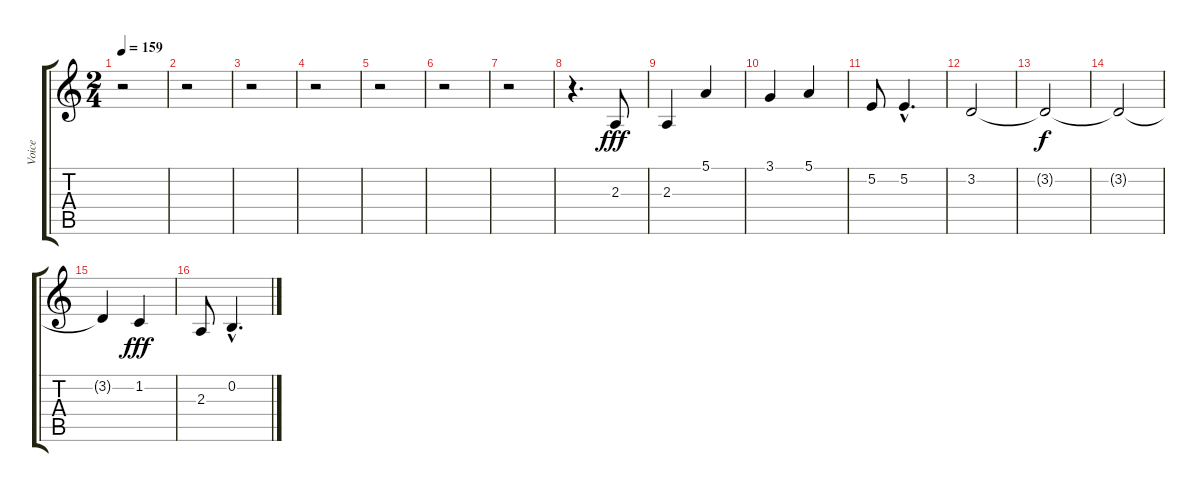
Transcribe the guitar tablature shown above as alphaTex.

\track ("Voice" "Voice") {instrument oboe}
\staff {score tabs}
\tuning (E4 B3 G3 D3 A2 E2) {hide}
\ts (2 4)
\tempo 159
\clef g2
\ks c
r.2{dy fff instrument oboe} |
r.2 |
r.2 |
r.2 |
r.2 |
r.2 |
r.2 |
r.4{d} 2.3.8 |
2.3.4 5.1.4 |
3.1.4 5.1.4 |
5.2.8 5.2{hac}.4{d} |
3.2.2 |
3.2{t}.2{dy f} |
3.2{t}.2 |
3.2{t}.4 1.2.4{dy fff} |
2.3.8 0.2{hac}.4{d}
